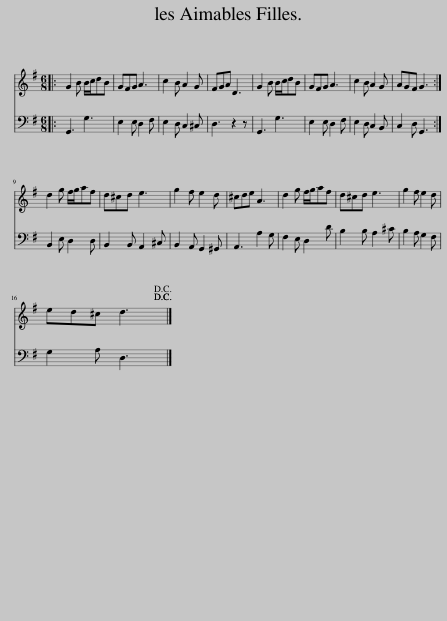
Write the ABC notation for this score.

X:1
%%score 1 2
L:1/8
M:6/8
I:linebreak $
K:G
V:1 treble
V:2 bass
V:1
|: G2 B B/c/dB | GFG A3 | c2 B A2 G | FGA D3 | G2 B B/c/dB | %5
 GFG A3 | c2 B A2 G | AGF G3 :|$ d2 g f/g/af | d^cd e3 | %10
 g2 f e2 d | ^cde A3 | d2 g f/g/af | d^cd e3 | g2 f e2 d |$ %15
 ed^c d3!D.C.! |] %16
V:2
|: G,,3 G,3 | E,2 E, D,2 F, | E,2 D, C,2 ^C, | D,3 z2 z | G,,3 G,3 | %5
 E,2 E, D,2 F, | E,2 D, C,2 B,, | C,2 D, G,,3 :|$ B,,2 E, D,2 D, | B,,2 B,, A,,2 ^C, | %10
 B,,2 A,, G,,2 ^G,, | A,,3 A,2 G, | F,2 E, D,2 D | B,2 B, A,2 ^C | B,2 A, G,2 F, |$ %15
 G,2 A, D,3 |] %16
